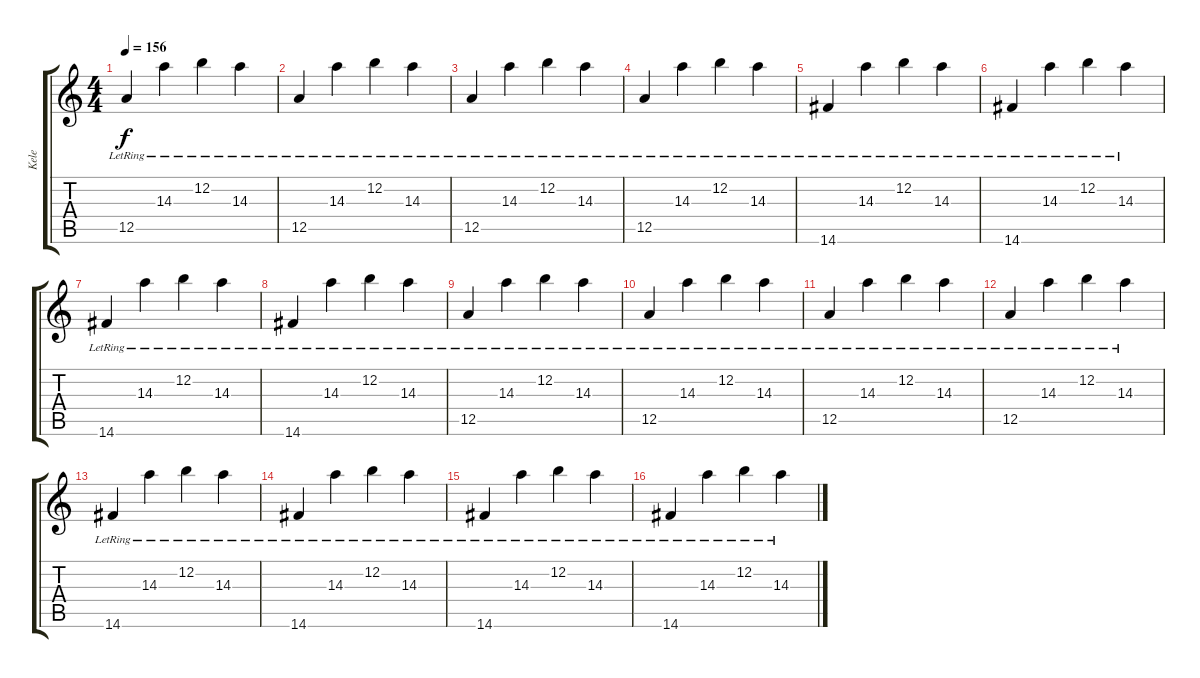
\track ("Kele" "Kele") {instrument electricguitarjazz}
\staff {score tabs}
\tuning (E4 B3 G3 D3 A2 E2) {hide}
\ts (4 4)
\tempo 156
\clef g2
\ks c
12.5{lr}.4{dy f} 14.3{lr}.4 12.2{lr}.4 14.3{lr}.4 |
12.5{lr}.4 14.3{lr}.4 12.2{lr}.4 14.3{lr}.4 |
12.5{lr}.4 14.3{lr}.4 12.2{lr}.4 14.3{lr}.4 |
12.5{lr}.4 14.3{lr}.4 12.2{lr}.4 14.3{lr}.4 |
14.6{lr}.4 14.3{lr}.4 12.2{lr}.4 14.3{lr}.4 |
14.6{lr}.4 14.3{lr}.4 12.2{lr}.4 14.3{lr}.4 |
14.6{lr}.4 14.3{lr}.4 12.2{lr}.4 14.3{lr}.4 |
14.6{lr}.4 14.3{lr}.4 12.2{lr}.4 14.3{lr}.4 |
12.5{lr}.4 14.3{lr}.4 12.2{lr}.4 14.3{lr}.4 |
12.5{lr}.4 14.3{lr}.4 12.2{lr}.4 14.3{lr}.4 |
12.5{lr}.4 14.3{lr}.4 12.2{lr}.4 14.3{lr}.4 |
12.5{lr}.4 14.3{lr}.4 12.2{lr}.4 14.3{lr}.4 |
14.6{lr}.4 14.3{lr}.4 12.2{lr}.4 14.3{lr}.4 |
14.6{lr}.4 14.3{lr}.4 12.2{lr}.4 14.3{lr}.4 |
14.6{lr}.4 14.3{lr}.4 12.2{lr}.4 14.3{lr}.4 |
14.6{lr}.4 14.3{lr}.4 12.2{lr}.4 14.3{lr}.4
